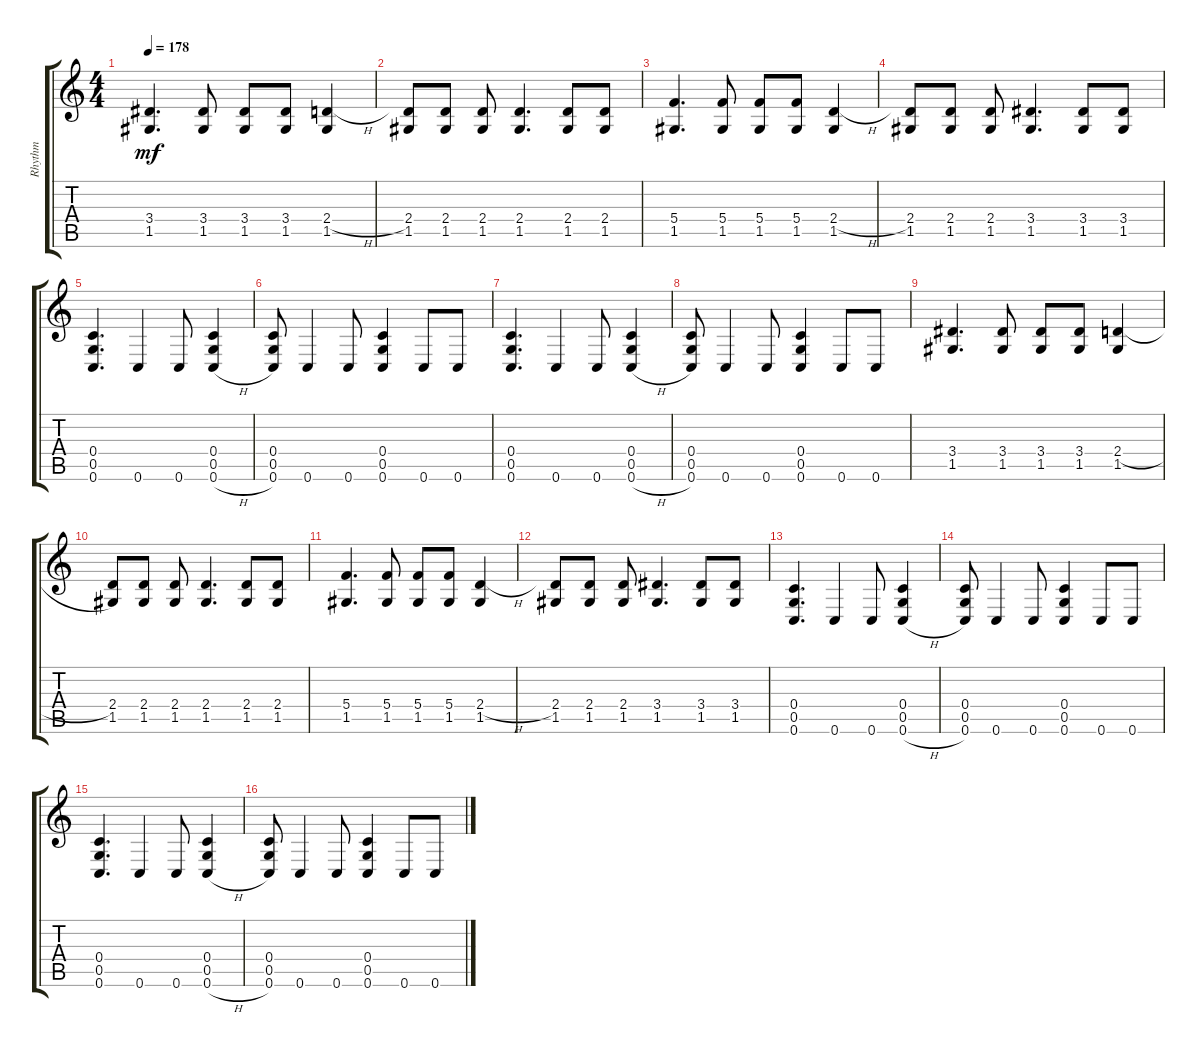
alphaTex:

\track ("Rhythm" "Rhythm") {instrument overdrivenguitar}
\staff {score tabs}
\tuning (D4 A3 F3 C3 G2 C2) {hide}
\ts (4 4)
\tempo 178
\clef g2
\ks c
(3.4 1.5).4{d dy mf instrument overdrivenguitar} (3.4 1.5).8 (3.4 1.5).8 (3.4 1.5).8 (2.4{h} 1.5).4 |
(2.4 1.5).8 (2.4 1.5).8 (2.4 1.5).8 (2.4 1.5).4{d} (2.4 1.5).8 (2.4 1.5).8 |
(5.4 1.5).4{d} (5.4 1.5).8 (5.4 1.5).8 (5.4 1.5).8 (2.4{h} 1.5).4 |
(2.4 1.5).8 (2.4 1.5).8 (2.4 1.5).8 (3.4 1.5).4{d} (3.4 1.5).8 (3.4 1.5).8 |
(0.4 0.5 0.6).4{d} 0.6.4 0.6.8 (0.4 0.5 0.6{h}).4 |
(0.4 0.5 0.6).8 0.6.4 0.6.8 (0.4 0.5 0.6).4 0.6.8 0.6.8 |
(0.4 0.5 0.6).4{d} 0.6.4 0.6.8 (0.4 0.5 0.6{h}).4 |
(0.4 0.5 0.6).8 0.6.4 0.6.8 (0.4 0.5 0.6).4 0.6.8 0.6.8 |
(3.4 1.5).4{d} (3.4 1.5).8 (3.4 1.5).8 (3.4 1.5).8 (2.4{h} 1.5).4 |
(2.4 1.5).8 (2.4 1.5).8 (2.4 1.5).8 (2.4 1.5).4{d} (2.4 1.5).8 (2.4 1.5).8 |
(5.4 1.5).4{d} (5.4 1.5).8 (5.4 1.5).8 (5.4 1.5).8 (2.4{h} 1.5).4 |
(2.4 1.5).8 (2.4 1.5).8 (2.4 1.5).8 (3.4 1.5).4{d} (3.4 1.5).8 (3.4 1.5).8 |
(0.4 0.5 0.6).4{d} 0.6.4 0.6.8 (0.4 0.5 0.6{h}).4 |
(0.4 0.5 0.6).8 0.6.4 0.6.8 (0.4 0.5 0.6).4 0.6.8 0.6.8 |
(0.4 0.5 0.6).4{d} 0.6.4 0.6.8 (0.4 0.5 0.6{h}).4 |
(0.4 0.5 0.6).8 0.6.4 0.6.8 (0.4 0.5 0.6).4 0.6.8 0.6.8
